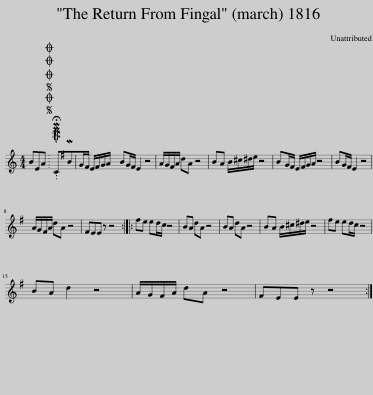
X:1
L:1/8
M:4/4
I:linebreak $
K:C
V:1 treble
V:1
 BEA |SOSOOO .!fermata!PMTuCMBG/^F/ E/F/G/A/ | BG/^F/ E2 z4 | A/G/^F/A/ dA z4 | BA B/^c/^d/e/ z4 | %5
 BG/^F/ E/F/G/A/ z4 | BG/^F/ E2 z4 |$ A/G/^F/A/ dA z4 | ^FEE z z4 :: ^fe ed/c/ z4 | %10
 BA dA z4 | BA dA z4 | BA B/^c/^d/e/ z4 | ^fe ed/c/ z4 |$ BA d2 z4 | %15
 A/G/^F/A/ dA z4 | ^FEE z z4 :| %17
